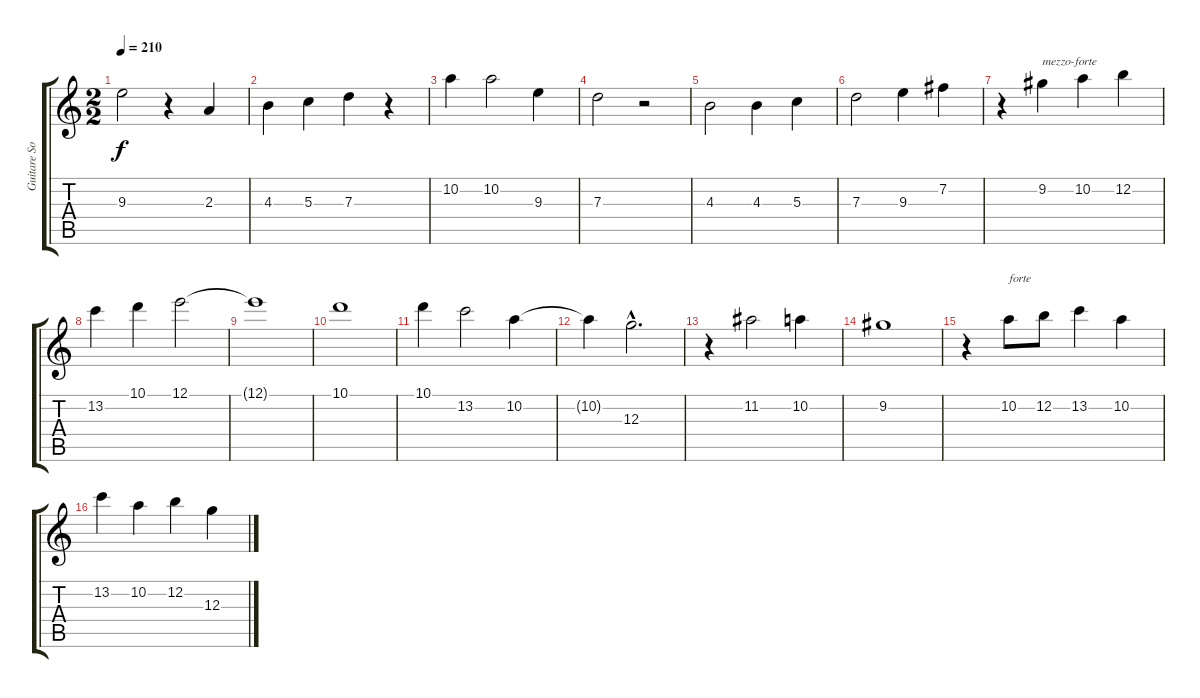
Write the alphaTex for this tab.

\track ("Guitare Solo" "Guitare So") {instrument acousticguitarsteel}
\staff {score tabs}
\tuning (E4 B3 G3 D3 A2 E2) {hide}
\ts (2 2)
\tempo 210
\clef g2
\ks c
9.3.2{dy f} r.4 2.3.4 |
4.3.4 5.3.4 7.3.4 r.4 |
10.2.4 10.2.2 9.3.4 |
7.3.2 r.2 |
4.3.2 4.3.4 5.3.4 |
7.3.2 9.3.4 7.2.4 |
r.4 9.2.4{txt "mezzo-forte" volume 10} 10.2.4 12.2.4 |
13.2.4 10.1.4 12.1.2 |
12.1{t}.1 |
10.1.1 |
10.1.4 13.2.2 10.2.4 |
10.2{t}.4 12.3{hac}.2{d} |
r.4 11.2.2 10.2.4 |
9.2.1 |
r.4 10.2.8{txt "forte" volume 13} 12.2.8 13.2.4 10.2.4 |
13.2.4 10.2.4 12.2.4 12.3.4
